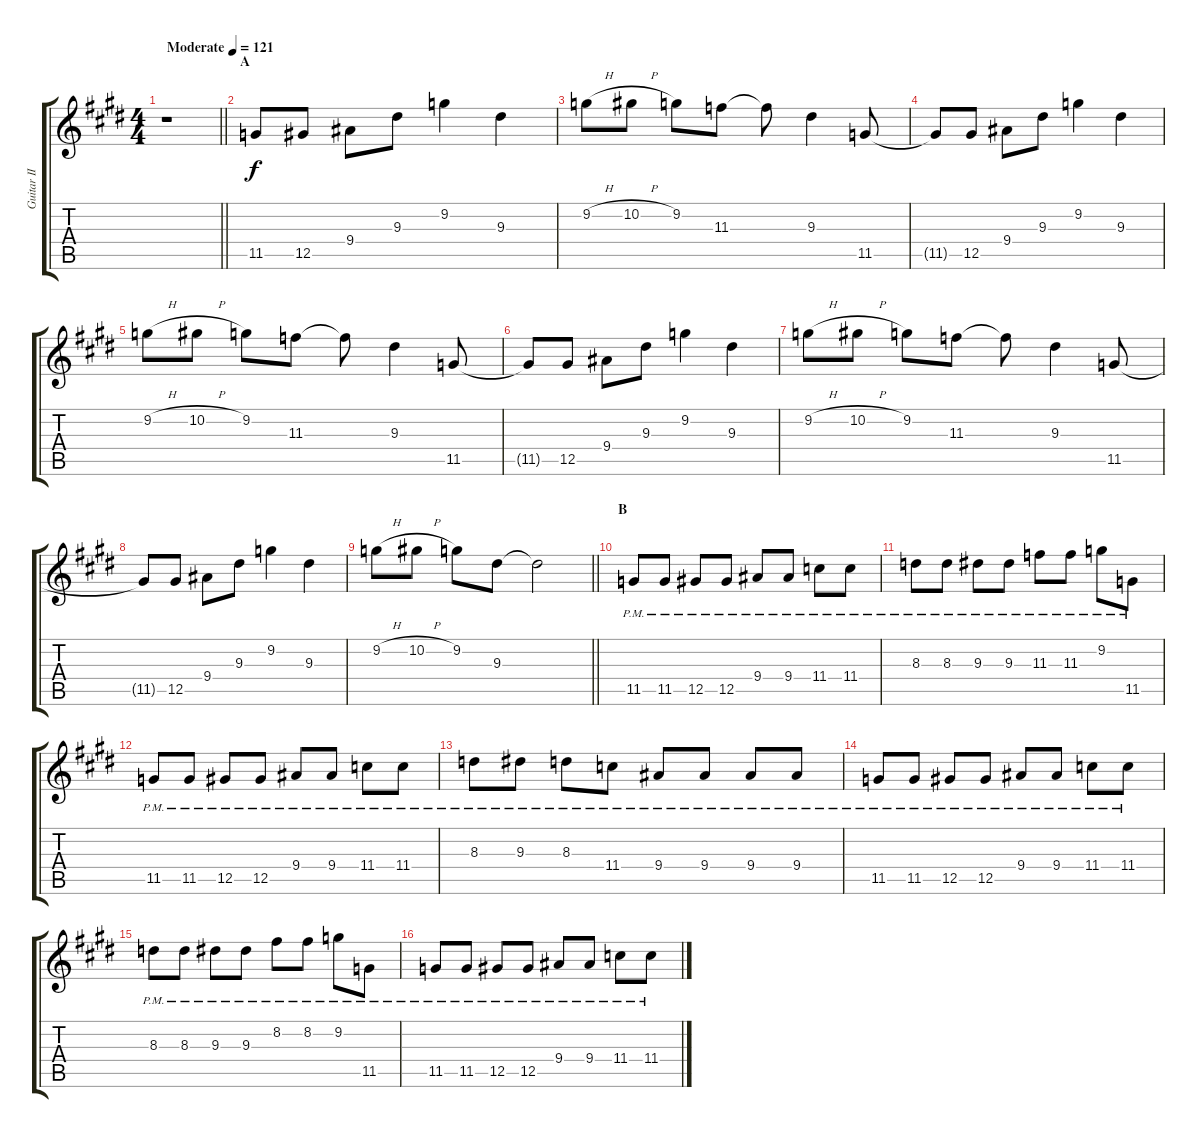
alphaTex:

\track ("Guitar II - Kita Kensuke" "Guitar II ") {instrument distortionguitar}
\staff {score tabs}
\tuning (Eb4 Bb3 Gb3 Db3 Ab2 Eb2) {hide}
\ts (4 4)
\tempo (121 "Moderate")
\clef g2
\barLineRight lightlight
\ks e
r.1{dy f instrument distortionguitar} |
\section ("" "A")
11.5.8 12.5.8 9.4.8 9.3.8 9.2.4 9.3.4 |
9.2{h}.8 10.2{h}.8 9.2.8 11.3.8 11.3{t}.8 9.3.4 11.5.8 |
11.5{t}.8 12.5.8 9.4.8 9.3.8 9.2.4 9.3.4 |
9.2{h}.8 10.2{h}.8 9.2.8 11.3.8 11.3{t}.8 9.3.4 11.5.8 |
11.5{t}.8 12.5.8 9.4.8 9.3.8 9.2.4 9.3.4 |
9.2{h}.8 10.2{h}.8 9.2.8 11.3.8 11.3{t}.8 9.3.4 11.5.8 |
11.5{t}.8 12.5.8 9.4.8 9.3.8 9.2.4 9.3.4 |
\barLineRight lightlight
9.2{h}.8 10.2{h}.8 9.2.8 9.3.8 9.3{t}.2 |
\section ("" "B")
11.5{pm}.8 11.5{pm}.8 12.5{pm}.8 12.5{pm}.8 9.4{pm}.8 9.4{pm}.8 11.4{pm}.8 11.4{pm}.8 |
8.3{pm}.8 8.3{pm}.8 9.3{pm}.8 9.3{pm}.8 11.3{pm}.8 11.3{pm}.8 9.2{pm}.8 11.5{pm}.8 |
11.5{pm}.8 11.5{pm}.8 12.5{pm}.8 12.5{pm}.8 9.4{pm}.8 9.4{pm}.8 11.4{pm}.8 11.4{pm}.8 |
8.3{pm}.8 9.3{pm}.8 8.3{pm}.8 11.4{pm}.8 9.4{pm}.8 9.4{pm}.8 9.4{pm}.8 9.4{pm}.8 |
11.5{pm}.8 11.5{pm}.8 12.5{pm}.8 12.5{pm}.8 9.4{pm}.8 9.4{pm}.8 11.4{pm}.8 11.4{pm}.8 |
8.3{pm}.8 8.3{pm}.8 9.3{pm}.8 9.3{pm}.8 8.2{pm}.8 8.2{pm}.8 9.2{pm}.8 11.5{pm}.8 |
11.5{pm}.8 11.5{pm}.8 12.5{pm}.8 12.5{pm}.8 9.4{pm}.8 9.4{pm}.8 11.4{pm}.8 11.4{pm}.8
